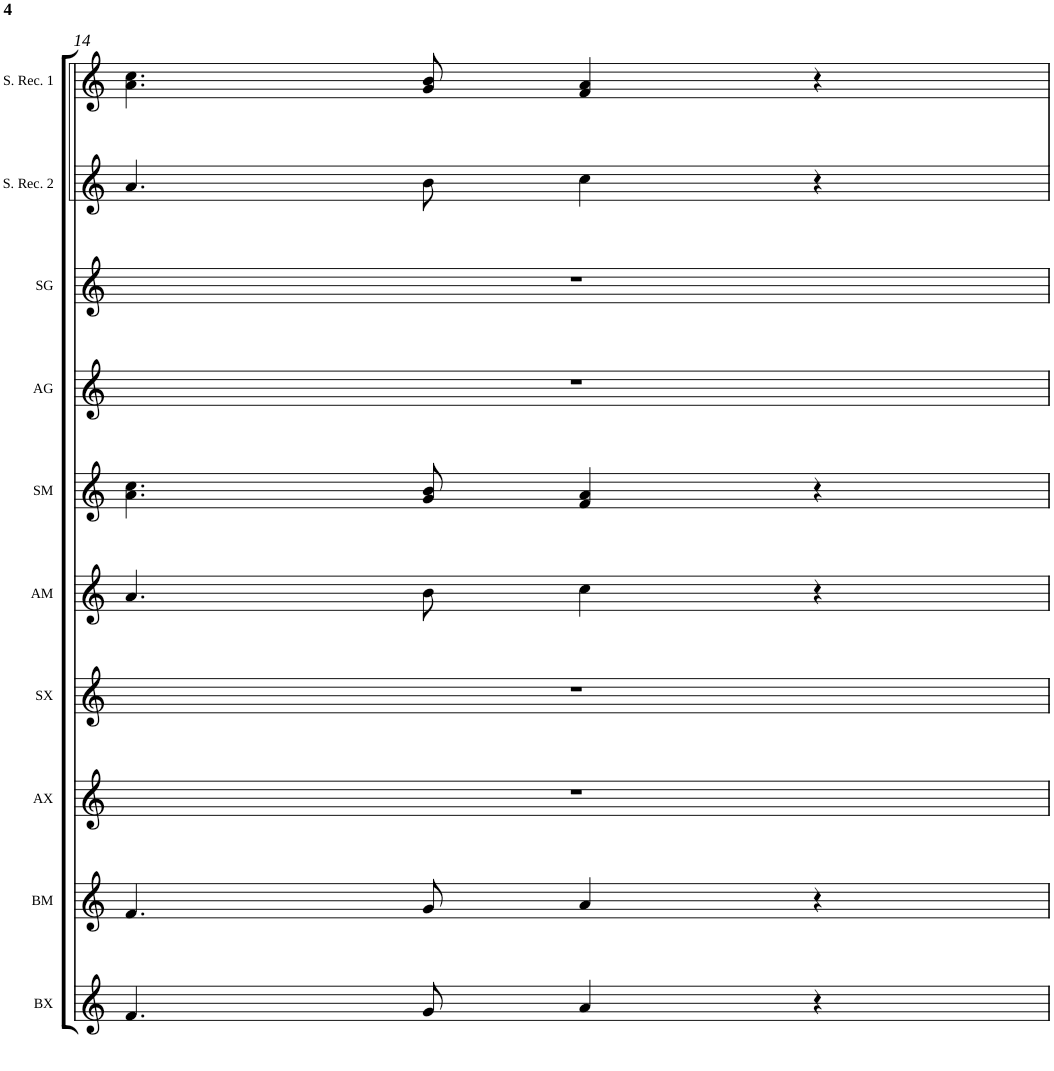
**kern	**kern	**kern	**kern	**kern	**kern	**kern	**kern	**kern	**kern
*part10	*part9	*part8	*part7	*part6	*part5	*part4	*part3	*part2	*part1
*staff10	*staff9	*staff8	*staff7	*staff6	*staff5	*staff4	*staff3	*staff2	*staff1
*I"Bass Xylophone	*I"Bass Metallophone	*I"Alto Xylophone	*I"Soprano Xylophone	*I"Alto Metallophone	*I"Soprano Metallophone	*I"Alto Glockenspiel	*I"Soprano Glockenspiel	*I"Soprano Recorder 2	*I"Soprano Recorder 1
*I'BX	*I'BM	*I'AX	*I'SX	*I'AM	*I'SM	*I'AG	*I'SG	*I'S. Rec. 2	*I'S. Rec. 1
!!LO:PB:g=z
*clefG2	*clefG2	*clefG2	*clefG2	*clefG2	*clefG2	*clefG2	*clefG2	*clefG2	*clefG2
*Trd7c12	*Trd7c12	*	*Trd-7c-12	*	*Trd-7c-12	*Trd-7c-12	*Trd-14c-24	*Trd-7c-12	*Trd-7c-12
*k[]	*k[]	*k[]	*k[]	*k[]	*k[]	*k[]	*k[]	*k[]	*k[]
*M4/4	*M4/4	*M4/4	*M4/4	*M4/4	*M4/4	*M4/4	*M4/4	*M4/4	*M4/4
=14	=14	=14	=14	=14	=14	=14	=14	=14	=14
4.f/	4.f/	1r	1r	4.a/	4.a\ 4.cc\	1r	1r	4.a/	4.a\ 4.cc\
8g/	8g/	.	.	8b\	8g/ 8b/	.	.	8b\	8g/ 8b/
4a/	4a/	.	.	4cc\	4f/ 4a/	.	.	4cc\	4f/ 4a/
4r	4r	.	.	4r	4r	.	.	4r	4r
=	=	=	=	=	=	=	=	=	=
*-	*-	*-	*-	*-	*-	*-	*-	*-	*-
